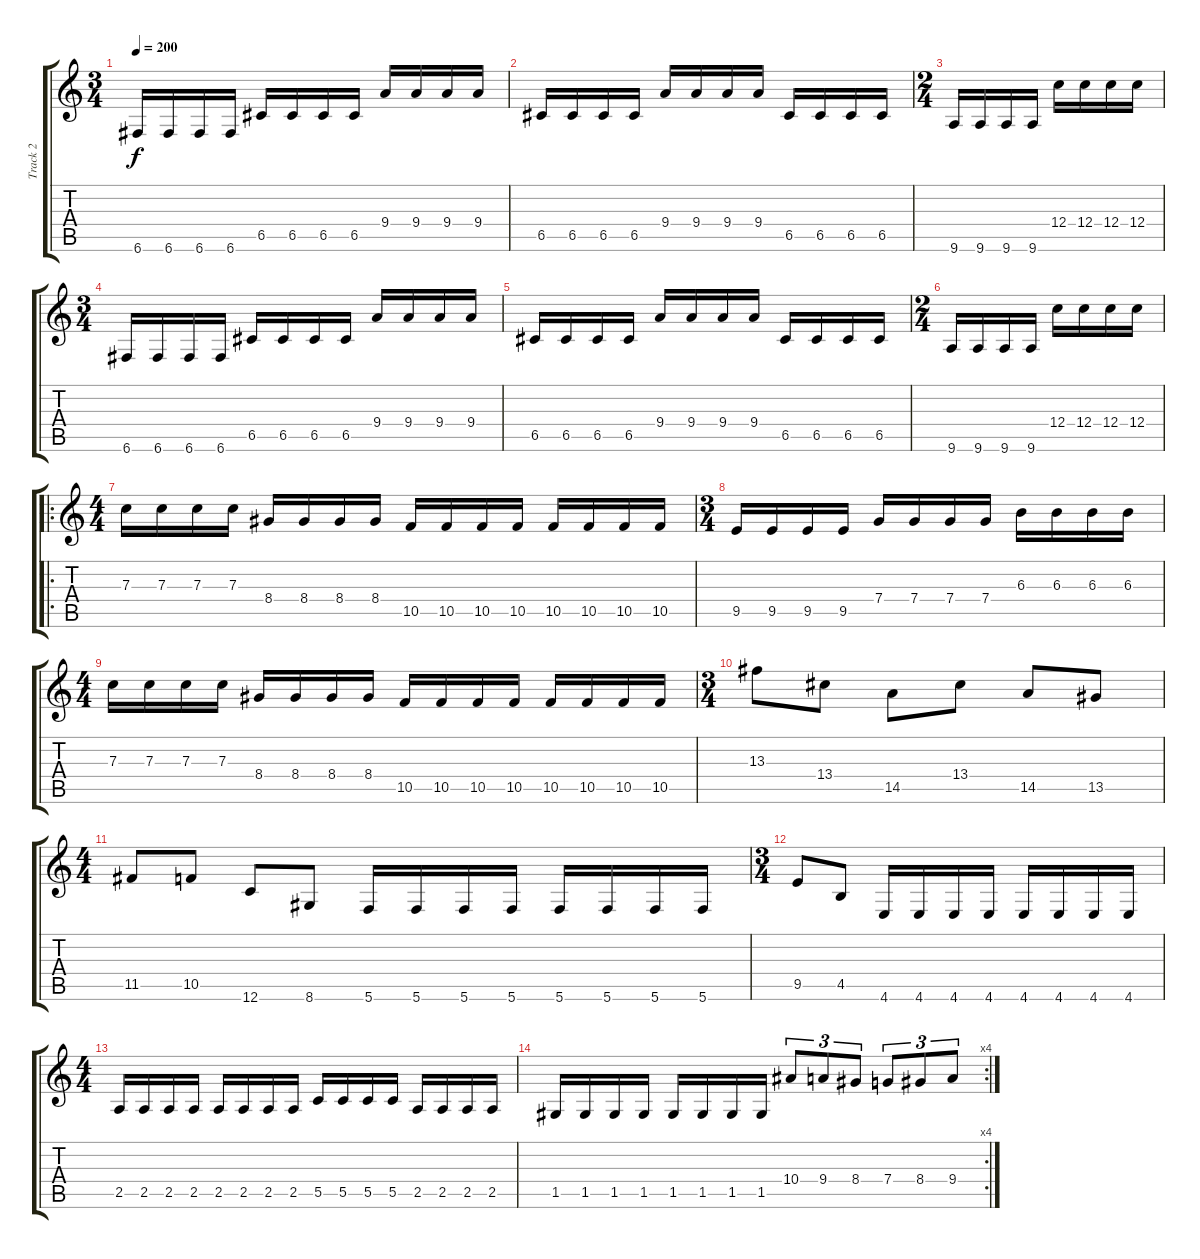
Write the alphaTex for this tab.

\track ("Track 2" "Track 2") {instrument overdrivenguitar bank 255}
\staff {score tabs}
\tuning (D4 A3 F3 C3 G2 C2) {hide}
\ts (3 4)
\tempo 200
\clef g2
\ks c
6.6.16{dy f} 6.6.16 6.6.16 6.6.16 6.5.16 6.5.16 6.5.16 6.5.16 9.4.16 9.4.16 9.4.16 9.4.16 |
6.5.16 6.5.16 6.5.16 6.5.16 9.4.16 9.4.16 9.4.16 9.4.16 6.5.16 6.5.16 6.5.16 6.5.16 |
\ts (2 4)
9.6.16 9.6.16 9.6.16 9.6.16 12.4.16 12.4.16 12.4.16 12.4.16 |
\ts (3 4)
6.6.16 6.6.16 6.6.16 6.6.16 6.5.16 6.5.16 6.5.16 6.5.16 9.4.16 9.4.16 9.4.16 9.4.16 |
6.5.16 6.5.16 6.5.16 6.5.16 9.4.16 9.4.16 9.4.16 9.4.16 6.5.16 6.5.16 6.5.16 6.5.16 |
\ts (2 4)
9.6.16 9.6.16 9.6.16 9.6.16 12.4.16 12.4.16 12.4.16 12.4.16 |
\ro
\ts (4 4)
7.3.16 7.3.16 7.3.16 7.3.16 8.4.16 8.4.16 8.4.16 8.4.16 10.5.16 10.5.16 10.5.16 10.5.16 10.5.16 10.5.16 10.5.16 10.5.16 |
\ts (3 4)
9.5.16 9.5.16 9.5.16 9.5.16 7.4.16 7.4.16 7.4.16 7.4.16 6.3.16 6.3.16 6.3.16 6.3.16 |
\ts (4 4)
7.3.16 7.3.16 7.3.16 7.3.16 8.4.16 8.4.16 8.4.16 8.4.16 10.5.16 10.5.16 10.5.16 10.5.16 10.5.16 10.5.16 10.5.16 10.5.16 |
\ts (3 4)
13.3.8 13.4.8 14.5.8 13.4.8 14.5.8 13.5.8 |
\ts (4 4)
11.5.8 10.5.8 12.6.8 8.6.8 5.6.16 5.6.16 5.6.16 5.6.16 5.6.16 5.6.16 5.6.16 5.6.16 |
\ts (3 4)
9.5.8 4.5.8 4.6.16 4.6.16 4.6.16 4.6.16 4.6.16 4.6.16 4.6.16 4.6.16 |
\ts (4 4)
2.5.16 2.5.16 2.5.16 2.5.16 2.5.16 2.5.16 2.5.16 2.5.16 5.5.16 5.5.16 5.5.16 5.5.16 2.5.16 2.5.16 2.5.16 2.5.16 |
\rc 4
1.5.16 1.5.16 1.5.16 1.5.16 1.5.16 1.5.16 1.5.16 1.5.16 10.4.8{tu (3 2)} 9.4.8{tu (3 2)} 8.4.8{tu (3 2)} 7.4.8{tu (3 2)} 8.4.8{tu (3 2)} 9.4.8{tu (3 2)}
